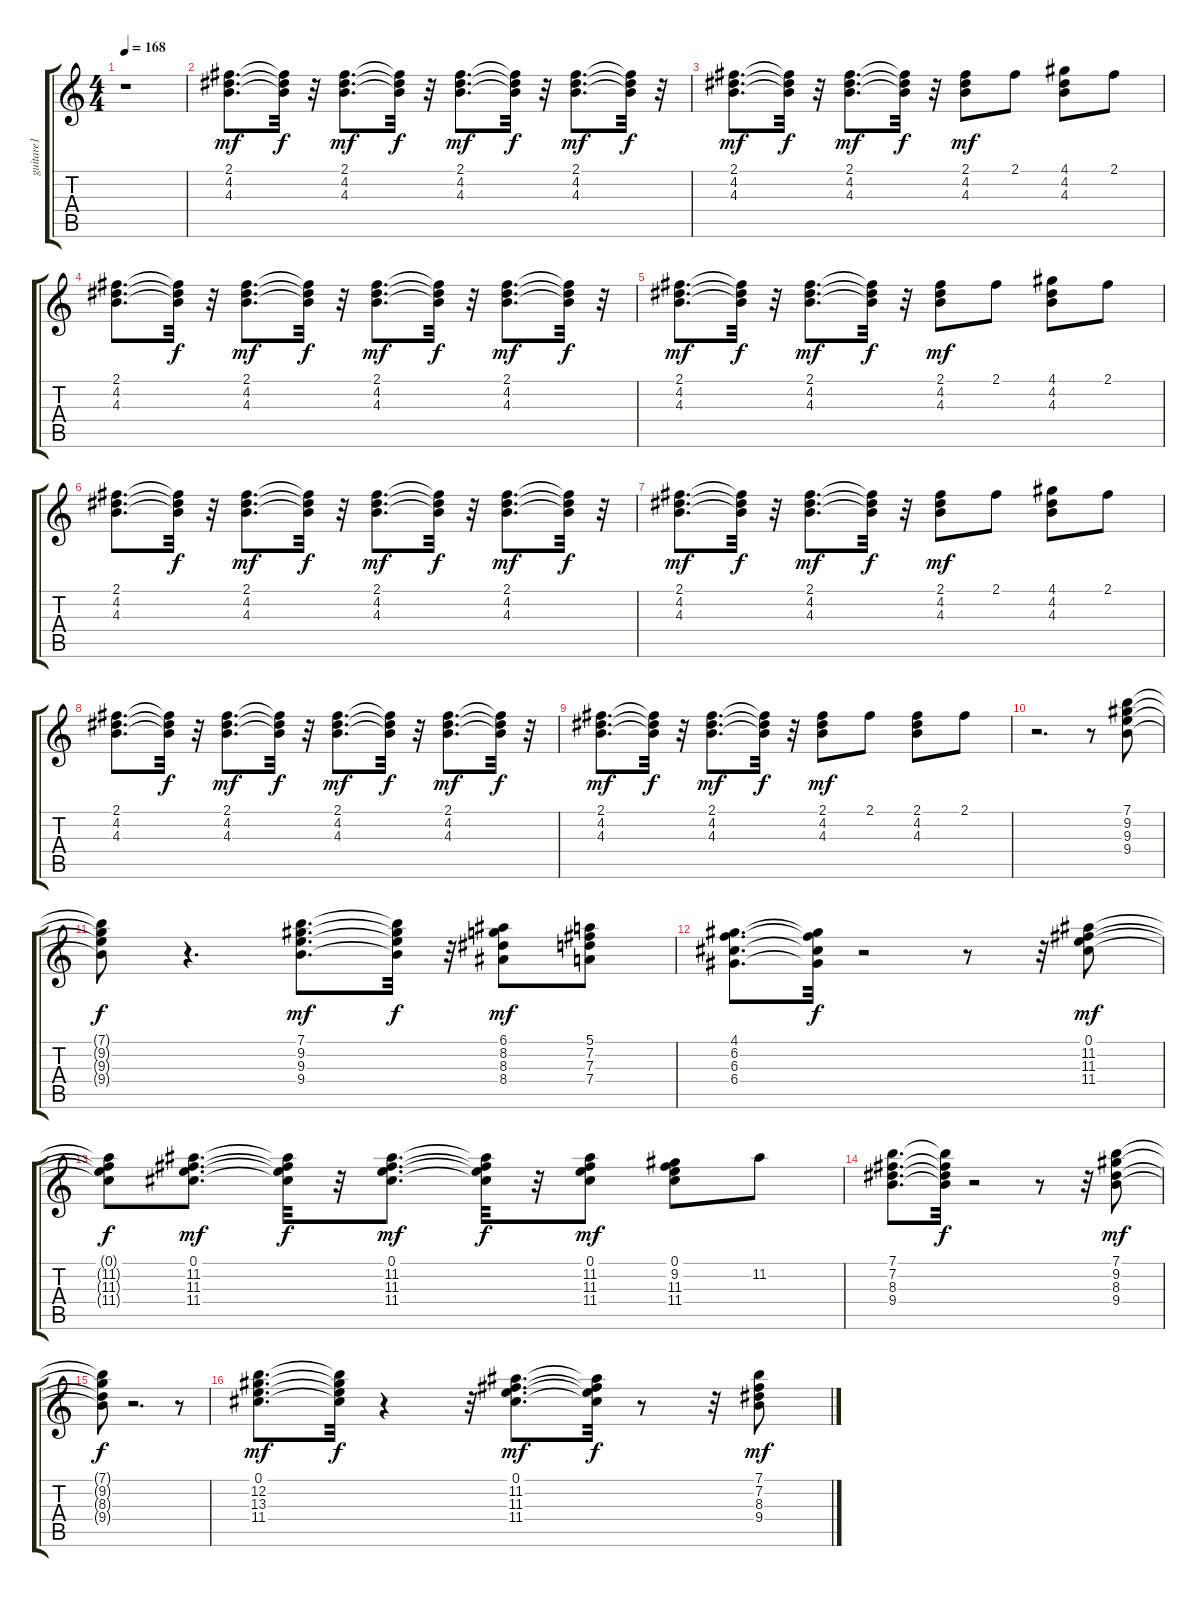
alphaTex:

\track ("guitare1" "guitare1") {instrument overdrivenguitar}
\staff {score tabs}
\tuning (E4 B3 G3 D3 A2 E2) {hide}
\ts (4 4)
\tempo 168
\clef g2
\ks c
r.1{dy mf instrument overdrivenguitar} |
(2.1 4.2 4.3).8{d} (2.1{t} 4.2{t} 4.3{t}).32{dy f} r.32 (2.1 4.2 4.3).8{d dy mf} (2.1{t} 4.2{t} 4.3{t}).32{dy f} r.32 (2.1 4.2 4.3).8{d dy mf} (2.1{t} 4.2{t} 4.3{t}).32{dy f} r.32 (2.1 4.2 4.3).8{d dy mf} (2.1{t} 4.2{t} 4.3{t}).32{dy f} r.32 |
(2.1 4.2 4.3).8{d dy mf} (2.1{t} 4.2{t} 4.3{t}).32{dy f} r.32 (2.1 4.2 4.3).8{d dy mf} (2.1{t} 4.2{t} 4.3{t}).32{dy f} r.32 (2.1 4.2 4.3).8{dy mf} 2.1.8 (4.1 4.2 4.3).8 2.1.8 |
(2.1 4.2 4.3).8{d} (2.1{t} 4.2{t} 4.3{t}).32{dy f} r.32 (2.1 4.2 4.3).8{d dy mf} (2.1{t} 4.2{t} 4.3{t}).32{dy f} r.32 (2.1 4.2 4.3).8{d dy mf} (2.1{t} 4.2{t} 4.3{t}).32{dy f} r.32 (2.1 4.2 4.3).8{d dy mf} (2.1{t} 4.2{t} 4.3{t}).32{dy f} r.32 |
(2.1 4.2 4.3).8{d dy mf} (2.1{t} 4.2{t} 4.3{t}).32{dy f} r.32 (2.1 4.2 4.3).8{d dy mf} (2.1{t} 4.2{t} 4.3{t}).32{dy f} r.32 (2.1 4.2 4.3).8{dy mf} 2.1.8 (4.1 4.2 4.3).8 2.1.8 |
(2.1 4.2 4.3).8{d} (2.1{t} 4.2{t} 4.3{t}).32{dy f} r.32 (2.1 4.2 4.3).8{d dy mf} (2.1{t} 4.2{t} 4.3{t}).32{dy f} r.32 (2.1 4.2 4.3).8{d dy mf} (2.1{t} 4.2{t} 4.3{t}).32{dy f} r.32 (2.1 4.2 4.3).8{d dy mf} (2.1{t} 4.2{t} 4.3{t}).32{dy f} r.32 |
(2.1 4.2 4.3).8{d dy mf} (2.1{t} 4.2{t} 4.3{t}).32{dy f} r.32 (2.1 4.2 4.3).8{d dy mf} (2.1{t} 4.2{t} 4.3{t}).32{dy f} r.32 (2.1 4.2 4.3).8{dy mf} 2.1.8 (4.1 4.2 4.3).8 2.1.8 |
(2.1 4.2 4.3).8{d} (2.1{t} 4.2{t} 4.3{t}).32{dy f} r.32 (2.1 4.2 4.3).8{d dy mf} (2.1{t} 4.2{t} 4.3{t}).32{dy f} r.32 (2.1 4.2 4.3).8{d dy mf} (2.1{t} 4.2{t} 4.3{t}).32{dy f} r.32 (2.1 4.2 4.3).8{d dy mf} (2.1{t} 4.2{t} 4.3{t}).32{dy f} r.32 |
(2.1 4.2 4.3).8{d dy mf} (2.1{t} 4.2{t} 4.3{t}).32{dy f} r.32 (2.1 4.2 4.3).8{d dy mf} (2.1{t} 4.2{t} 4.3{t}).32{dy f} r.32 (2.1 4.2 4.3).8{dy mf} 2.1.8 (2.1 4.2 4.3).8 2.1.8 |
r.2{d} r.8 (7.1 9.2 9.3 9.4).8 |
(7.1{t} 9.2{t} 9.3{t} 9.4{t}).8{dy f} r.4{d} (7.1 9.2 9.3 9.4).8{d dy mf} (7.1{t} 9.2{t} 9.3{t} 9.4{t}).32{dy f} r.32 (6.1 8.2 8.3 8.4).8{dy mf} (5.1 7.2 7.3 7.4).8 |
(4.1 6.2 6.3 6.4).8{d} (4.1{t} 6.2{t} 6.3{t} 6.4{t}).32{dy f} r.2 r.8 r.32 (0.1 11.2 11.3 11.4).8{dy mf} |
(0.1{t} 11.2{t} 11.3{t} 11.4{t}).8{dy f} (0.1 11.2 11.3 11.4).8{d dy mf} (0.1{t} 11.2{t} 11.3{t} 11.4{t}).32{dy f} r.32 (0.1 11.2 11.3 11.4).8{d dy mf} (0.1{t} 11.2{t} 11.3{t} 11.4{t}).32{dy f} r.32 (0.1 11.2 11.3 11.4).8{dy mf} (0.1 9.2 11.3 11.4).8 11.2.8 |
(7.1 7.2 8.3 9.4).8{d} (7.1{t} 7.2{t} 8.3{t} 9.4{t}).32{dy f} r.2 r.8 r.32 (7.1 9.2 8.3 9.4).8{dy mf} |
(7.1{t} 9.2{t} 8.3{t} 9.4{t}).8{dy f} r.2{d} r.8 |
(0.1 12.2 13.3 11.4).8{d dy mf} (0.1{t} 12.2{t} 13.3{t} 11.4{t}).32{dy f} r.4 r.32 (0.1 11.2 11.3 11.4).8{d dy mf} (0.1{t} 11.2{t} 11.3{t} 11.4{t}).32{dy f} r.8 r.32 (7.1 7.2 8.3 9.4).8{dy mf}
